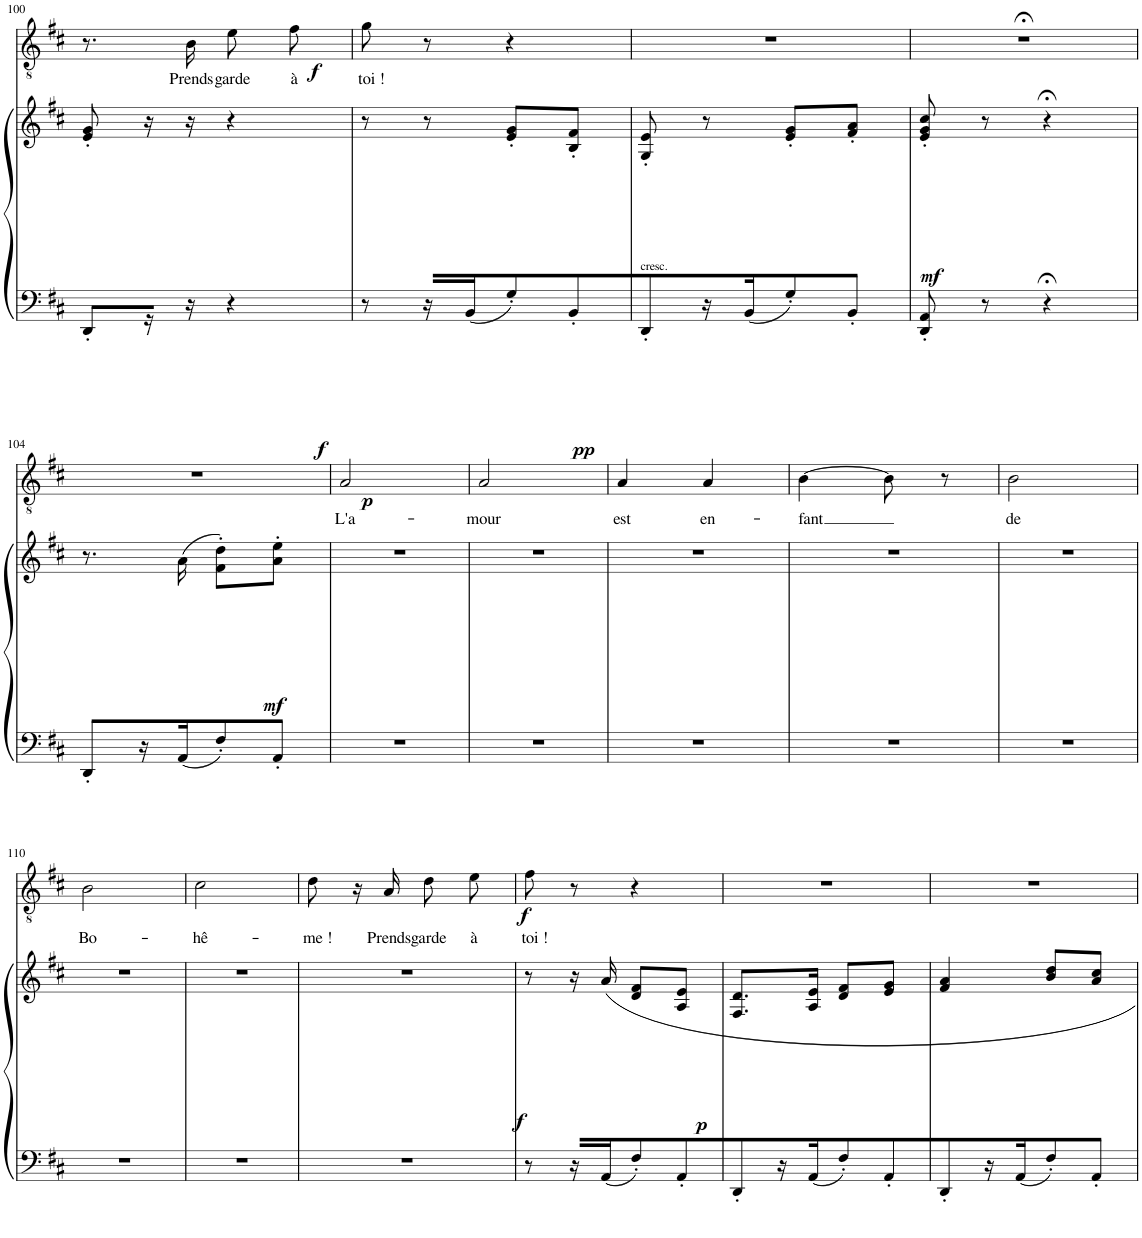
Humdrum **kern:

**kern	**kern	**dynam	**kern	**text	**dynam
*part2	*part2	*part2	*part1	*part1	*part1
*staff3	*staff2	*staff2/3	*staff1	*staff1	*staff1
*I"Piano	*	*	*I"TENORS Jeunes gens	*	*
*I'Pno	*	*	*	*	*
!!LO:PB:g=z
*clefF4	*clefG2	*	*clefGv2	*	*
*k[f#c#]	*k[f#c#]	*	*k[f#c#]	*	*
*M2/4	*M2/4	*	*M2/4	*	*
=100	=100	=100	=100	=100	=100
8DD'/L	8e/' 8g/'	.	8.r	.	.
16r	16r	.	.	.	.
!	!	!LO:DY:b=2	!	!LO:LY:b	!LO:DY:b
16r	16r	f	16B\	Prends	f
!	!	!	!	!LO:LY:b	!
4r	4r	.	8e\L	garde	.
!	!	!	!	!LO:LY:b	!
.	.	.	8f#\J	à	.
=101	=101	=101	=101	=101	=101
!	!	!	!	!LO:LY:b	!
8r	8r	.	8g\	toi !	.
16r	8r	.	8r	.	.
!	!	!LO:DY:b=2	!	!	!
16BB/J	.	pp	.	.	.
8G'/	8e/' 8g/'L	.	4r	.	.
8BB'/	8B/' 8f#/'J	.	.	.	.
=102	=102	=102	=102	=102	=102
!LO:TX:a:t=cresc.	!	!	!	!	!
8DD'/	8G/' 8e/'	.	2r	.	.
16r	8r	.	.	.	.
16BB/J	.	.	.	.	.
8G'/	8e/' 8g/'L	.	.	.	.
8BB'/J	8f#/' 8a/'J	.	.	.	.
=103	=103	=103	=103	=103	=103
!	!	!LO:DY:b	!	!	!
8DD/' 8AA/'	8e/' 8g/' 8cc#/'	mf	2r;<	.	.
8r	8r	.	.	.	.
4r;<	4r;<	.	.	.	.
!!LO:LB:g=z
=104	=104	=104	=104	=104	=104
8DD'/L	8.r	.	2r	.	.
16r	.	.	.	.	.
!	!	!LO:DY:b	!	!	!
16AA/J	(16a\	mf	.	.	.
8F#'/	8f#\' 8dd\'L)	.	.	.	.
8AA'/J	8a\' 8ee\'J	.	.	.	.
=105	=105	=105	=105	=105	=105
!	!	!	!	!LO:LY:b	!LO:DY:b
2r	2r	.	2A/	L'a-	p
=106	=106	=106	=106	=106	=106
!	!	!	!	!LO:LY:b	!
2r	2r	.	2A/	-mour	.
=107	=107	=107	=107	=107	=107
!	!	!	!	!LO:LY:b	!
2r	2r	.	4A/	est	.
!	!	!	!	!LO:LY:b	!
.	.	.	4A/	en-	.
=108	=108	=108	=108	=108	=108
!	!	!	!	!LO:LY:b	!
2r	2r	.	[4B\	-fant	.
.	.	.	8B\]	.	.
.	.	.	8r	.	.
=109	=109	=109	=109	=109	=109
!	!	!	!	!LO:LY:b	!
2r	2r	.	2B\	de	.
!!LO:LB:g=z
=110	=110	=110	=110	=110	=110
!	!	!	!	!LO:LY:b	!
2r	2r	.	2B\	Bo-	.
=111	=111	=111	=111	=111	=111
!	!	!	!	!LO:LY:b	!
2r	2r	.	2c#\	-hê-	.
=112	=112	=112	=112	=112	=112
!	!	!	!	!LO:LY:b	!
*	*^	*	*	*	*
2r	2r	8.ryy	.	8d\	-me !	.
.	.	.	.	16r	.	.
!	!	!	!LO:DY:b	!	!LO:LY:b	!LO:DY:b
.	.	4ryy	f	16A/	Prends	f
!	!	!	!	!	!LO:LY:b	!
.	.	.	.	8d\L	garde	.
!	!	!	!	!	!LO:LY:b	!
.	.	.	.	8e\J	à	.
.	.	16ryy	.	.	.	.
=113	=113	=113	=113	=113	=113	=113
!	!	!	!	!	!LO:LY:b	!
*	*v	*v	*	*	*	*
8r	8r	.	8f#\	toi !	.
16r	16r	.	8r	.	.
!	!	!LO:DY:b	!	!	!
16AA/J	16a/	p	.	.	.
8F#'/	8d/ 8f#/L	.	4r	.	.
8AA'/	8A/ 8e/J	.	.	.	.
=114	=114	=114	=114	=114	=114
8DD'/	8.F#/ 8.d/L	.	2r	.	.
16r	.	.	.	.	.
16AA/J	16A/ 16e/Jk	.	.	.	.
8F#'/	8d/ 8f#/L	.	.	.	.
8AA'/	8e/ 8g/J	.	.	.	.
=115	=115	=115	=115	=115	=115
8DD'/	4f#/ 4a/	.	2r	.	.
16r	.	.	.	.	.
16AA/J	.	.	.	.	.
8F#'/	8b/ 8dd/L	.	.	.	.
8AA'/J	8a/ 8cc#/J	.	.	.	.
=	=	=	=	=	=
*-	*-	*-	*-	*-	*-
